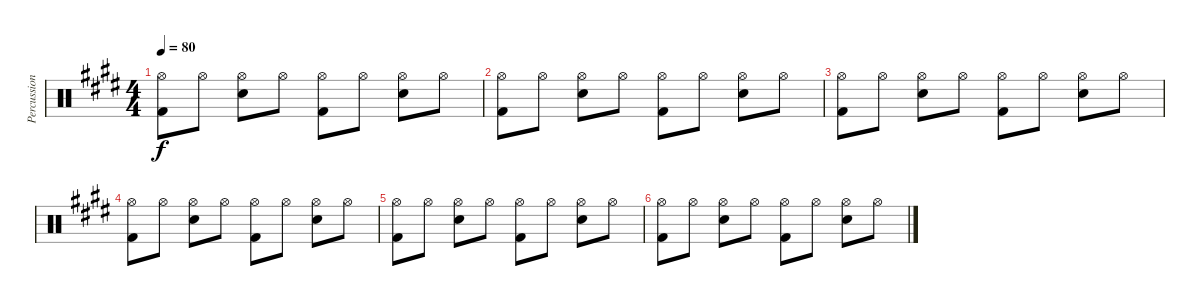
\track ("Percussion" "Percussion") {instrument percussion}
\staff {score}
\articulation defaults
\ts (4 4)
\tempo 80
\clef neutral
\ks e
("Hi-Hat (open)" "Kick (hit) 2").8{dy f} "Hi-Hat (open)".8 ("Hi-Hat (open)" "Electric Snare (hit)").8 "Hi-Hat (open)".8 ("Hi-Hat (open)" "Kick (hit) 2").8 "Hi-Hat (open)".8 ("Hi-Hat (open)" "Electric Snare (hit)").8 "Hi-Hat (open)".8 |
("Hi-Hat (open)" "Kick (hit) 2").8 "Hi-Hat (open)".8 ("Hi-Hat (open)" "Electric Snare (hit)").8 "Hi-Hat (open)".8 ("Hi-Hat (open)" "Kick (hit) 2").8 "Hi-Hat (open)".8 ("Hi-Hat (open)" "Electric Snare (hit)").8 "Hi-Hat (open)".8 |
("Hi-Hat (open)" "Kick (hit) 2").8 "Hi-Hat (open)".8 ("Hi-Hat (open)" "Electric Snare (hit)").8 "Hi-Hat (open)".8 ("Hi-Hat (open)" "Kick (hit) 2").8 "Hi-Hat (open)".8 ("Hi-Hat (open)" "Electric Snare (hit)").8 "Hi-Hat (open)".8 |
("Hi-Hat (open)" "Kick (hit) 2").8 "Hi-Hat (open)".8 ("Hi-Hat (open)" "Electric Snare (hit)").8 "Hi-Hat (open)".8 ("Hi-Hat (open)" "Kick (hit) 2").8 "Hi-Hat (open)".8 ("Hi-Hat (open)" "Electric Snare (hit)").8 "Hi-Hat (open)".8 |
("Hi-Hat (open)" "Kick (hit) 2").8 "Hi-Hat (open)".8 ("Hi-Hat (open)" "Electric Snare (hit)").8 "Hi-Hat (open)".8 ("Hi-Hat (open)" "Kick (hit) 2").8 "Hi-Hat (open)".8 ("Hi-Hat (open)" "Electric Snare (hit)").8 "Hi-Hat (open)".8 |
("Hi-Hat (open)" "Kick (hit) 2").8 "Hi-Hat (open)".8 ("Hi-Hat (open)" "Electric Snare (hit)").8 "Hi-Hat (open)".8 ("Hi-Hat (open)" "Kick (hit) 2").8 "Hi-Hat (open)".8 ("Hi-Hat (open)" "Electric Snare (hit)").8 "Hi-Hat (open)".8
